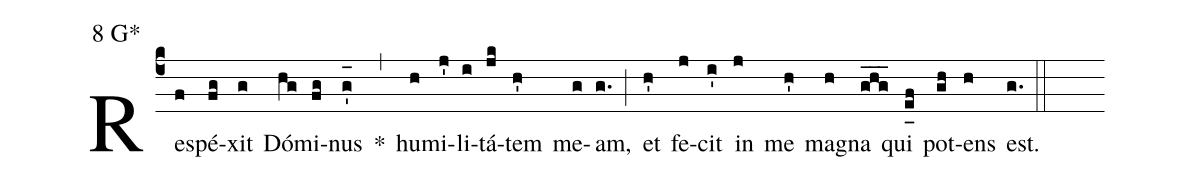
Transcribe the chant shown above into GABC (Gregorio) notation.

mode:8 G*;
%%
(c4) Re(f)spé(fg)xit(g) Dó(hg)mi(fg)nus(g'_[oh:h]) *(,) hu(h)mi(j')li(i)tá(jk)tem(h') me(g)am,(g.) (;) et(h') fe(j)cit(i') in(j) me(h') ma(h)gna(ghg___) qui(e_[uh:l]f) pot(gh)ens(h) est.(g.) (::)
